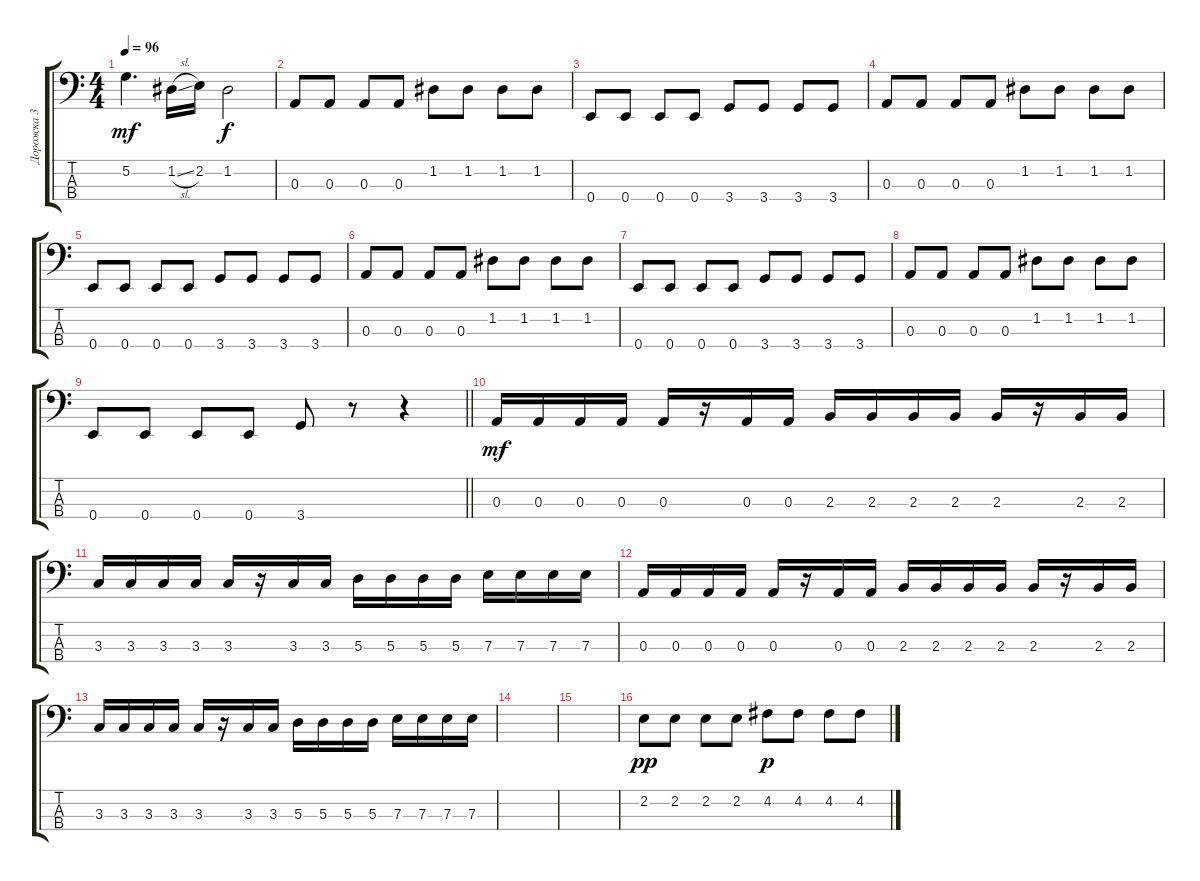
\track ("Дорожка 3" "Дорожка 3") {instrument electricbasspick}
\staff {score tabs}
\tuning (G2 D2 A1 E1) {hide}
\ts (4 4)
\tempo 96
\clef f4
\ks c
5.2.4{d dy mf} 1.2{sl}.16 2.2.16 1.2.2{dy f} |
0.3.8 0.3.8 0.3.8 0.3.8 1.2.8 1.2.8 1.2.8 1.2.8 |
0.4.8 0.4.8 0.4.8 0.4.8 3.4.8 3.4.8 3.4.8 3.4.8 |
0.3.8 0.3.8 0.3.8 0.3.8 1.2.8 1.2.8 1.2.8 1.2.8 |
0.4.8 0.4.8 0.4.8 0.4.8 3.4.8 3.4.8 3.4.8 3.4.8 |
0.3.8 0.3.8 0.3.8 0.3.8 1.2.8 1.2.8 1.2.8 1.2.8 |
0.4.8 0.4.8 0.4.8 0.4.8 3.4.8 3.4.8 3.4.8 3.4.8 |
0.3.8 0.3.8 0.3.8 0.3.8 1.2.8 1.2.8 1.2.8 1.2.8 |
\barLineRight lightlight
0.4.8 0.4.8 0.4.8 0.4.8 3.4.8 r.8 r.4 |
0.3.16{dy mf} 0.3.16 0.3.16 0.3.16 0.3.16 r.16 0.3.16 0.3.16 2.3.16 2.3.16 2.3.16 2.3.16 2.3.16 r.16 2.3.16 2.3.16 |
3.3.16 3.3.16 3.3.16 3.3.16 3.3.16 r.16 3.3.16 3.3.16 5.3.16 5.3.16 5.3.16 5.3.16 7.3.16 7.3.16 7.3.16 7.3.16 |
0.3.16 0.3.16 0.3.16 0.3.16 0.3.16 r.16 0.3.16 0.3.16 2.3.16 2.3.16 2.3.16 2.3.16 2.3.16 r.16 2.3.16 2.3.16 |
3.3.16 3.3.16 3.3.16 3.3.16 3.3.16 r.16 3.3.16 3.3.16 5.3.16 5.3.16 5.3.16 5.3.16 7.3.16 7.3.16 7.3.16 7.3.16 |
|
|
2.2.8{dy pp} 2.2.8 2.2.8 2.2.8 4.2.8{dy p} 4.2.8 4.2.8 4.2.8
